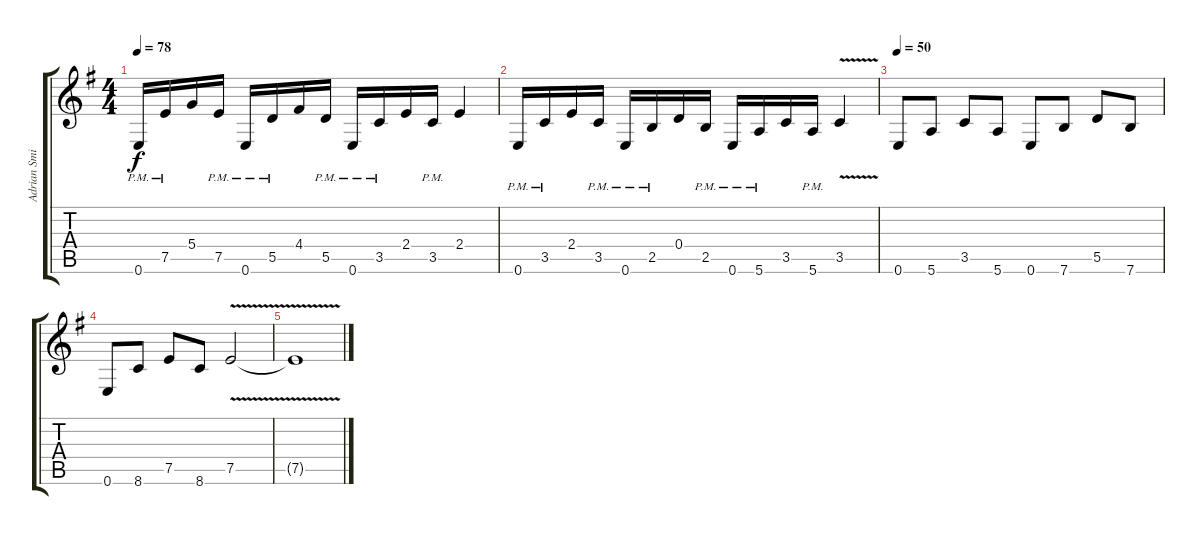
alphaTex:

\track ("Adrian Smith" "Adrian Smi") {instrument overdrivenguitar}
\staff {score tabs}
\tuning (E4 B3 G3 D3 A2 E2) {hide}
\ts (4 4)
\tempo 78
\clef g2
\ks g
0.6{pm}.16{dy f} 7.5{pm}.16 5.4.16 7.5{pm}.16 0.6{pm}.16 5.5{pm}.16 4.4.16 5.5{pm}.16 0.6{pm}.16 3.5{pm}.16 2.4.16 3.5{pm}.16 2.4.4 |
0.6{pm}.16 3.5{pm}.16 2.4.16 3.5{pm}.16 0.6{pm}.16 2.5{pm}.16 0.4.16 2.5{pm}.16 0.6{pm}.16 5.6{pm}.16 3.5.16 5.6{pm}.16 3.5{v}.4 |
\tempo 50
0.6.8 5.6.8 3.5.8 5.6.8 0.6.8 7.6.8 5.5.8 7.6.8 |
0.6.8 8.6.8 7.5.8 8.6.8 7.5{v}.2 |
7.5{t}.1
